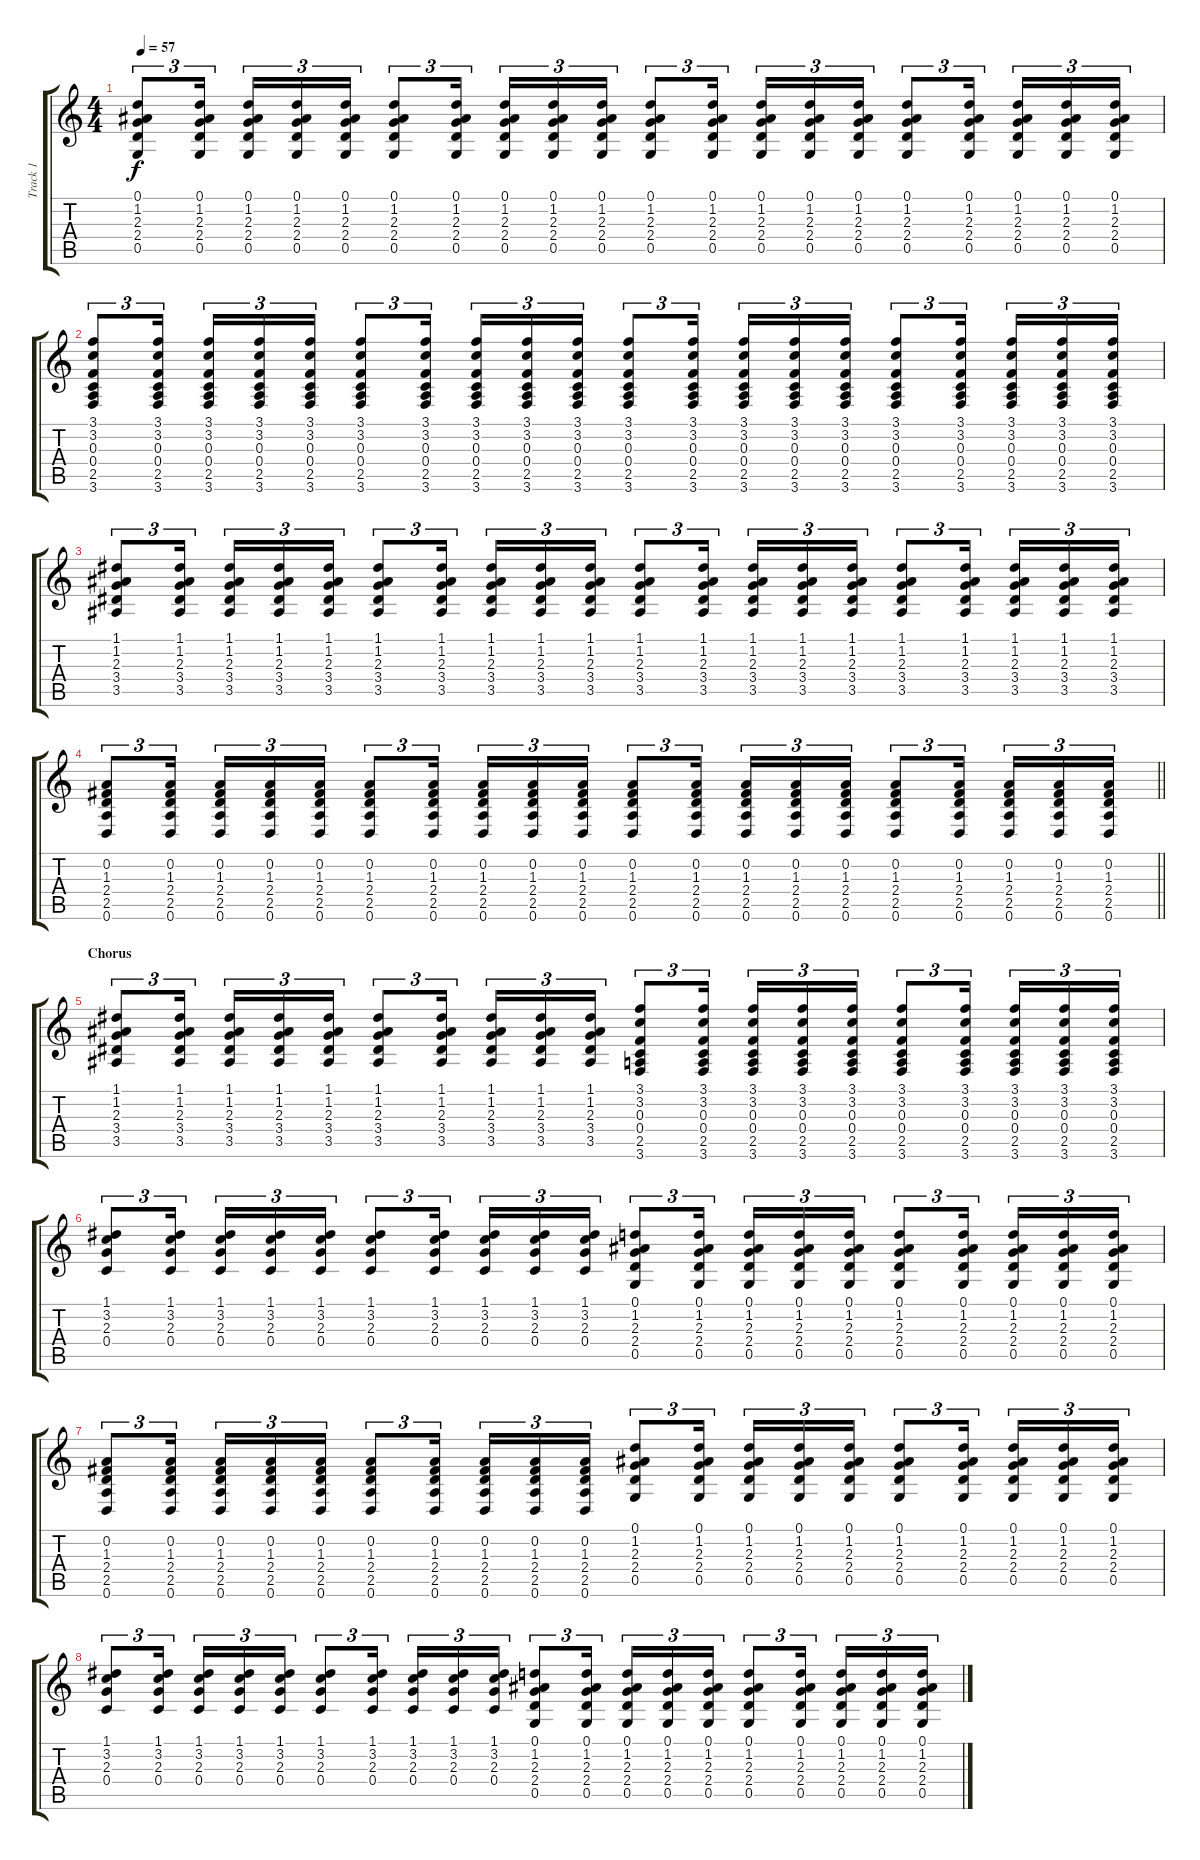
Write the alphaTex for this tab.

\track ("Track 1" "Track 1") {instrument acousticguitarsteel}
\staff {score tabs}
\tuning (D4 A3 F3 C3 G2 D2) {hide}
\ts (4 4)
\tempo 57
\clef g2
\ks c
(0.1 1.2 2.3 2.4 0.5).8{tu (3 2) dy f} (0.1 1.2 2.3 2.4 0.5).16{tu (3 2) beam splitsecondary} (0.1 1.2 2.3 2.4 0.5).16{tu (3 2)} (0.1 1.2 2.3 2.4 0.5).16{tu (3 2)} (0.1 1.2 2.3 2.4 0.5).16{tu (3 2)} (0.1 1.2 2.3 2.4 0.5).8{tu (3 2)} (0.1 1.2 2.3 2.4 0.5).16{tu (3 2) beam splitsecondary} (0.1 1.2 2.3 2.4 0.5).16{tu (3 2)} (0.1 1.2 2.3 2.4 0.5).16{tu (3 2)} (0.1 1.2 2.3 2.4 0.5).16{tu (3 2)} (0.1 1.2 2.3 2.4 0.5).8{tu (3 2)} (0.1 1.2 2.3 2.4 0.5).16{tu (3 2) beam splitsecondary} (0.1 1.2 2.3 2.4 0.5).16{tu (3 2)} (0.1 1.2 2.3 2.4 0.5).16{tu (3 2)} (0.1 1.2 2.3 2.4 0.5).16{tu (3 2)} (0.1 1.2 2.3 2.4 0.5).8{tu (3 2)} (0.1 1.2 2.3 2.4 0.5).16{tu (3 2) beam splitsecondary} (0.1 1.2 2.3 2.4 0.5).16{tu (3 2)} (0.1 1.2 2.3 2.4 0.5).16{tu (3 2)} (0.1 1.2 2.3 2.4 0.5).16{tu (3 2)} |
(3.1 3.2 0.3 0.4 2.5 3.6).8{tu (3 2)} (3.1 3.2 0.3 0.4 2.5 3.6).16{tu (3 2) beam splitsecondary} (3.1 3.2 0.3 0.4 2.5 3.6).16{tu (3 2)} (3.1 3.2 0.3 0.4 2.5 3.6).16{tu (3 2)} (3.1 3.2 0.3 0.4 2.5 3.6).16{tu (3 2)} (3.1 3.2 0.3 0.4 2.5 3.6).8{tu (3 2)} (3.1 3.2 0.3 0.4 2.5 3.6).16{tu (3 2) beam splitsecondary} (3.1 3.2 0.3 0.4 2.5 3.6).16{tu (3 2)} (3.1 3.2 0.3 0.4 2.5 3.6).16{tu (3 2)} (3.1 3.2 0.3 0.4 2.5 3.6).16{tu (3 2)} (3.1 3.2 0.3 0.4 2.5 3.6).8{tu (3 2)} (3.1 3.2 0.3 0.4 2.5 3.6).16{tu (3 2) beam splitsecondary} (3.1 3.2 0.3 0.4 2.5 3.6).16{tu (3 2)} (3.1 3.2 0.3 0.4 2.5 3.6).16{tu (3 2)} (3.1 3.2 0.3 0.4 2.5 3.6).16{tu (3 2)} (3.1 3.2 0.3 0.4 2.5 3.6).8{tu (3 2)} (3.1 3.2 0.3 0.4 2.5 3.6).16{tu (3 2) beam splitsecondary} (3.1 3.2 0.3 0.4 2.5 3.6).16{tu (3 2)} (3.1 3.2 0.3 0.4 2.5 3.6).16{tu (3 2)} (3.1 3.2 0.3 0.4 2.5 3.6).16{tu (3 2)} |
(1.1 1.2 2.3 3.4 3.5).8{tu (3 2)} (1.1 1.2 2.3 3.4 3.5).16{tu (3 2) beam splitsecondary} (1.1 1.2 2.3 3.4 3.5).16{tu (3 2)} (1.1 1.2 2.3 3.4 3.5).16{tu (3 2)} (1.1 1.2 2.3 3.4 3.5).16{tu (3 2)} (1.1 1.2 2.3 3.4 3.5).8{tu (3 2)} (1.1 1.2 2.3 3.4 3.5).16{tu (3 2) beam splitsecondary} (1.1 1.2 2.3 3.4 3.5).16{tu (3 2)} (1.1 1.2 2.3 3.4 3.5).16{tu (3 2)} (1.1 1.2 2.3 3.4 3.5).16{tu (3 2)} (1.1 1.2 2.3 3.4 3.5).8{tu (3 2)} (1.1 1.2 2.3 3.4 3.5).16{tu (3 2) beam splitsecondary} (1.1 1.2 2.3 3.4 3.5).16{tu (3 2)} (1.1 1.2 2.3 3.4 3.5).16{tu (3 2)} (1.1 1.2 2.3 3.4 3.5).16{tu (3 2)} (1.1 1.2 2.3 3.4 3.5).8{tu (3 2)} (1.1 1.2 2.3 3.4 3.5).16{tu (3 2) beam splitsecondary} (1.1 1.2 2.3 3.4 3.5).16{tu (3 2)} (1.1 1.2 2.3 3.4 3.5).16{tu (3 2)} (1.1 1.2 2.3 3.4 3.5).16{tu (3 2)} |
\barLineRight lightlight
(0.2 1.3 2.4 2.5 0.6).8{tu (3 2)} (0.2 1.3 2.4 2.5 0.6).16{tu (3 2) beam splitsecondary} (0.2 1.3 2.4 2.5 0.6).16{tu (3 2)} (0.2 1.3 2.4 2.5 0.6).16{tu (3 2)} (0.2 1.3 2.4 2.5 0.6).16{tu (3 2)} (0.2 1.3 2.4 2.5 0.6).8{tu (3 2)} (0.2 1.3 2.4 2.5 0.6).16{tu (3 2) beam splitsecondary} (0.2 1.3 2.4 2.5 0.6).16{tu (3 2)} (0.2 1.3 2.4 2.5 0.6).16{tu (3 2)} (0.2 1.3 2.4 2.5 0.6).16{tu (3 2)} (0.2 1.3 2.4 2.5 0.6).8{tu (3 2)} (0.2 1.3 2.4 2.5 0.6).16{tu (3 2) beam splitsecondary} (0.2 1.3 2.4 2.5 0.6).16{tu (3 2)} (0.2 1.3 2.4 2.5 0.6).16{tu (3 2)} (0.2 1.3 2.4 2.5 0.6).16{tu (3 2)} (0.2 1.3 2.4 2.5 0.6).8{tu (3 2)} (0.2 1.3 2.4 2.5 0.6).16{tu (3 2) beam splitsecondary} (0.2 1.3 2.4 2.5 0.6).16{tu (3 2)} (0.2 1.3 2.4 2.5 0.6).16{tu (3 2)} (0.2 1.3 2.4 2.5 0.6).16{tu (3 2)} |
\section ("" "Chorus")
(1.1 1.2 2.3 3.4 3.5).8{tu (3 2)} (1.1 1.2 2.3 3.4 3.5).16{tu (3 2) beam splitsecondary} (1.1 1.2 2.3 3.4 3.5).16{tu (3 2)} (1.1 1.2 2.3 3.4 3.5).16{tu (3 2)} (1.1 1.2 2.3 3.4 3.5).16{tu (3 2)} (1.1 1.2 2.3 3.4 3.5).8{tu (3 2)} (1.1 1.2 2.3 3.4 3.5).16{tu (3 2) beam splitsecondary} (1.1 1.2 2.3 3.4 3.5).16{tu (3 2)} (1.1 1.2 2.3 3.4 3.5).16{tu (3 2)} (1.1 1.2 2.3 3.4 3.5).16{tu (3 2)} (3.1 3.2 0.3 0.4 2.5 3.6).8{tu (3 2)} (3.1 3.2 0.3 0.4 2.5 3.6).16{tu (3 2) beam splitsecondary} (3.1 3.2 0.3 0.4 2.5 3.6).16{tu (3 2)} (3.1 3.2 0.3 0.4 2.5 3.6).16{tu (3 2)} (3.1 3.2 0.3 0.4 2.5 3.6).16{tu (3 2)} (3.1 3.2 0.3 0.4 2.5 3.6).8{tu (3 2)} (3.1 3.2 0.3 0.4 2.5 3.6).16{tu (3 2) beam splitsecondary} (3.1 3.2 0.3 0.4 2.5 3.6).16{tu (3 2)} (3.1 3.2 0.3 0.4 2.5 3.6).16{tu (3 2)} (3.1 3.2 0.3 0.4 2.5 3.6).16{tu (3 2)} |
(1.1 3.2 2.3 0.4).8{tu (3 2)} (1.1 3.2 2.3 0.4).16{tu (3 2) beam splitsecondary} (1.1 3.2 2.3 0.4).16{tu (3 2)} (1.1 3.2 2.3 0.4).16{tu (3 2)} (1.1 3.2 2.3 0.4).16{tu (3 2)} (1.1 3.2 2.3 0.4).8{tu (3 2)} (1.1 3.2 2.3 0.4).16{tu (3 2) beam splitsecondary} (1.1 3.2 2.3 0.4).16{tu (3 2)} (1.1 3.2 2.3 0.4).16{tu (3 2)} (1.1 3.2 2.3 0.4).16{tu (3 2)} (0.1 1.2 2.3 2.4 0.5).8{tu (3 2)} (0.1 1.2 2.3 2.4 0.5).16{tu (3 2) beam splitsecondary} (0.1 1.2 2.3 2.4 0.5).16{tu (3 2)} (0.1 1.2 2.3 2.4 0.5).16{tu (3 2)} (0.1 1.2 2.3 2.4 0.5).16{tu (3 2)} (0.1 1.2 2.3 2.4 0.5).8{tu (3 2)} (0.1 1.2 2.3 2.4 0.5).16{tu (3 2) beam splitsecondary} (0.1 1.2 2.3 2.4 0.5).16{tu (3 2)} (0.1 1.2 2.3 2.4 0.5).16{tu (3 2)} (0.1 1.2 2.3 2.4 0.5).16{tu (3 2)} |
(0.2 1.3 2.4 2.5 0.6).8{tu (3 2)} (0.2 1.3 2.4 2.5 0.6).16{tu (3 2) beam splitsecondary} (0.2 1.3 2.4 2.5 0.6).16{tu (3 2)} (0.2 1.3 2.4 2.5 0.6).16{tu (3 2)} (0.2 1.3 2.4 2.5 0.6).16{tu (3 2)} (0.2 1.3 2.4 2.5 0.6).8{tu (3 2)} (0.2 1.3 2.4 2.5 0.6).16{tu (3 2) beam splitsecondary} (0.2 1.3 2.4 2.5 0.6).16{tu (3 2)} (0.2 1.3 2.4 2.5 0.6).16{tu (3 2)} (0.2 1.3 2.4 2.5 0.6).16{tu (3 2)} (0.1 1.2 2.3 2.4 0.5).8{tu (3 2)} (0.1 1.2 2.3 2.4 0.5).16{tu (3 2) beam splitsecondary} (0.1 1.2 2.3 2.4 0.5).16{tu (3 2)} (0.1 1.2 2.3 2.4 0.5).16{tu (3 2)} (0.1 1.2 2.3 2.4 0.5).16{tu (3 2)} (0.1 1.2 2.3 2.4 0.5).8{tu (3 2)} (0.1 1.2 2.3 2.4 0.5).16{tu (3 2) beam splitsecondary} (0.1 1.2 2.3 2.4 0.5).16{tu (3 2)} (0.1 1.2 2.3 2.4 0.5).16{tu (3 2)} (0.1 1.2 2.3 2.4 0.5).16{tu (3 2)} |
(1.1 3.2 2.3 0.4).8{tu (3 2)} (1.1 3.2 2.3 0.4).16{tu (3 2) beam splitsecondary} (1.1 3.2 2.3 0.4).16{tu (3 2)} (1.1 3.2 2.3 0.4).16{tu (3 2)} (1.1 3.2 2.3 0.4).16{tu (3 2)} (1.1 3.2 2.3 0.4).8{tu (3 2)} (1.1 3.2 2.3 0.4).16{tu (3 2) beam splitsecondary} (1.1 3.2 2.3 0.4).16{tu (3 2)} (1.1 3.2 2.3 0.4).16{tu (3 2)} (1.1 3.2 2.3 0.4).16{tu (3 2)} (0.1 1.2 2.3 2.4 0.5).8{tu (3 2)} (0.1 1.2 2.3 2.4 0.5).16{tu (3 2) beam splitsecondary} (0.1 1.2 2.3 2.4 0.5).16{tu (3 2)} (0.1 1.2 2.3 2.4 0.5).16{tu (3 2)} (0.1 1.2 2.3 2.4 0.5).16{tu (3 2)} (0.1 1.2 2.3 2.4 0.5).8{tu (3 2)} (0.1 1.2 2.3 2.4 0.5).16{tu (3 2) beam splitsecondary} (0.1 1.2 2.3 2.4 0.5).16{tu (3 2)} (0.1 1.2 2.3 2.4 0.5).16{tu (3 2)} (0.1 1.2 2.3 2.4 0.5).16{tu (3 2)}
